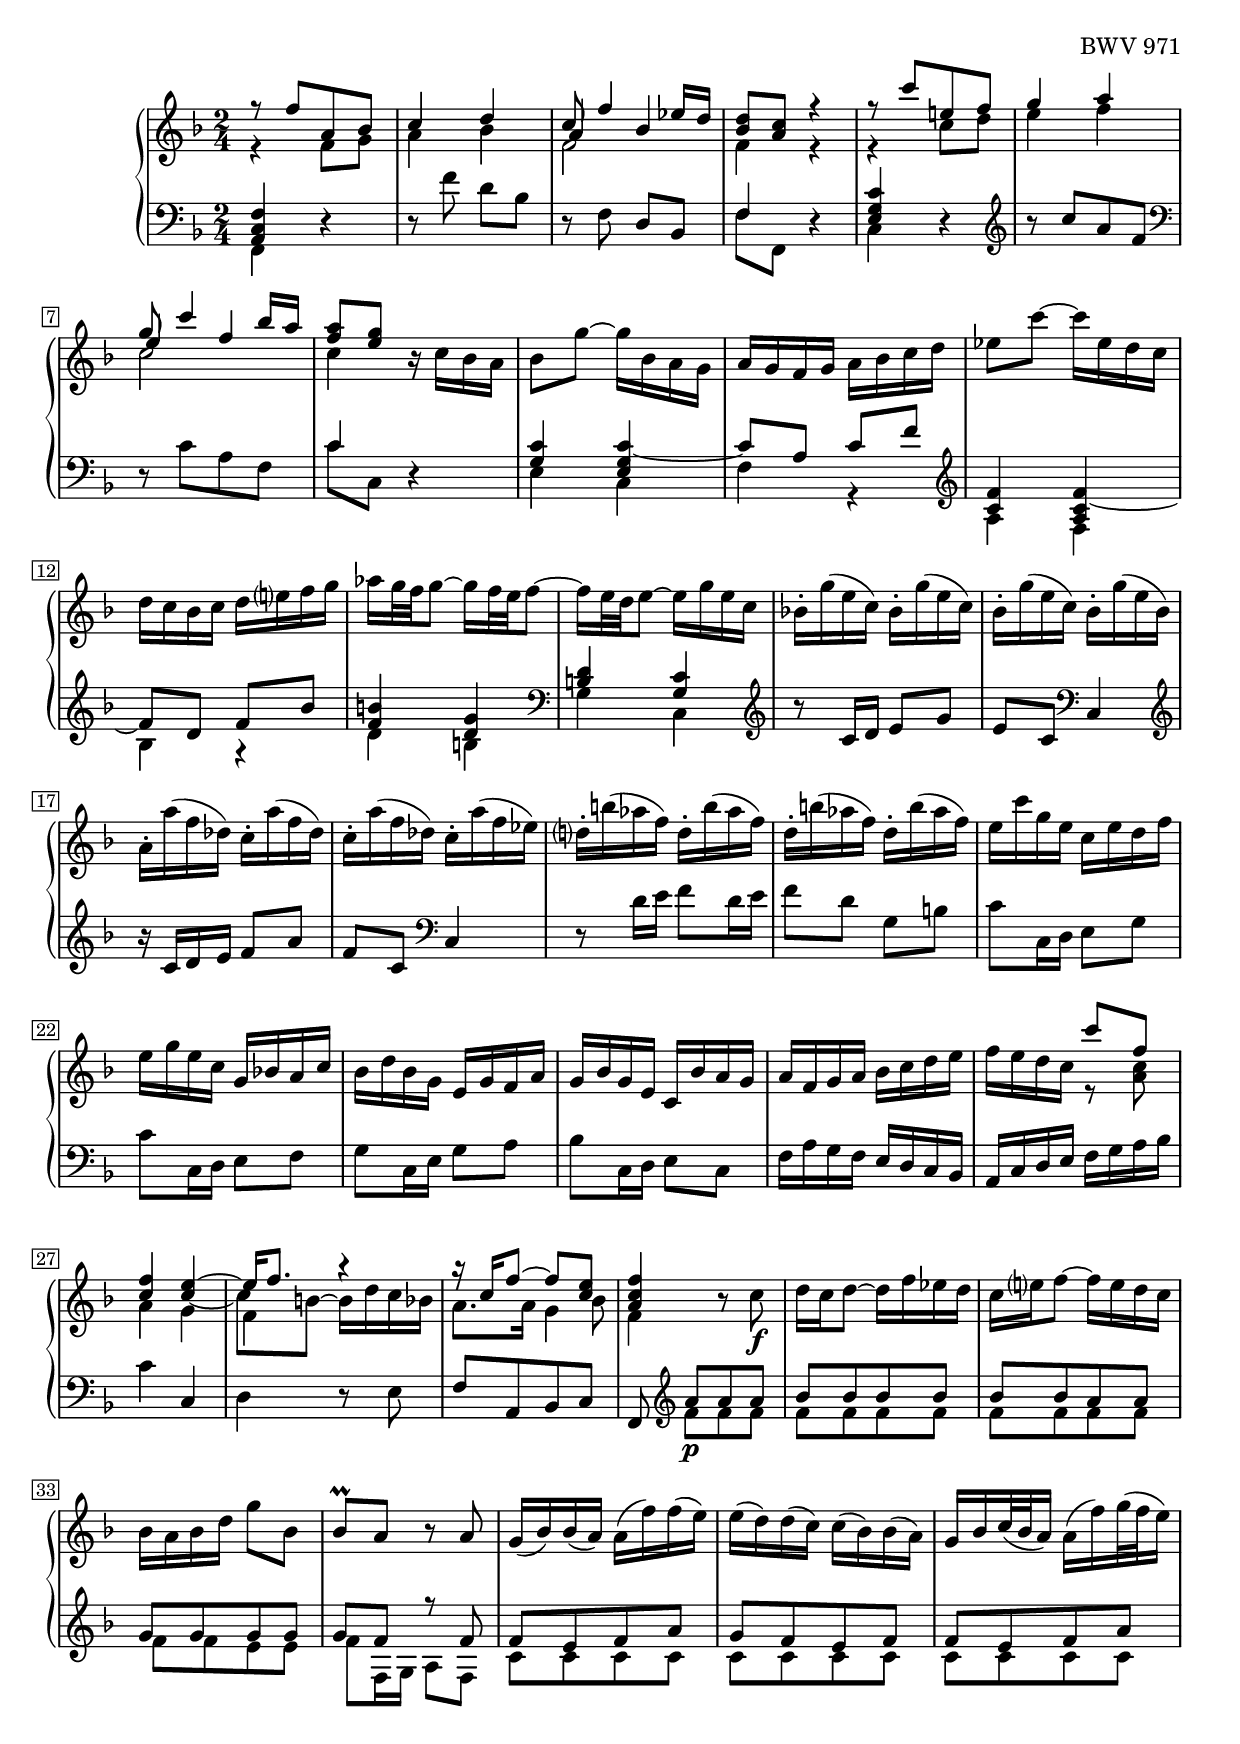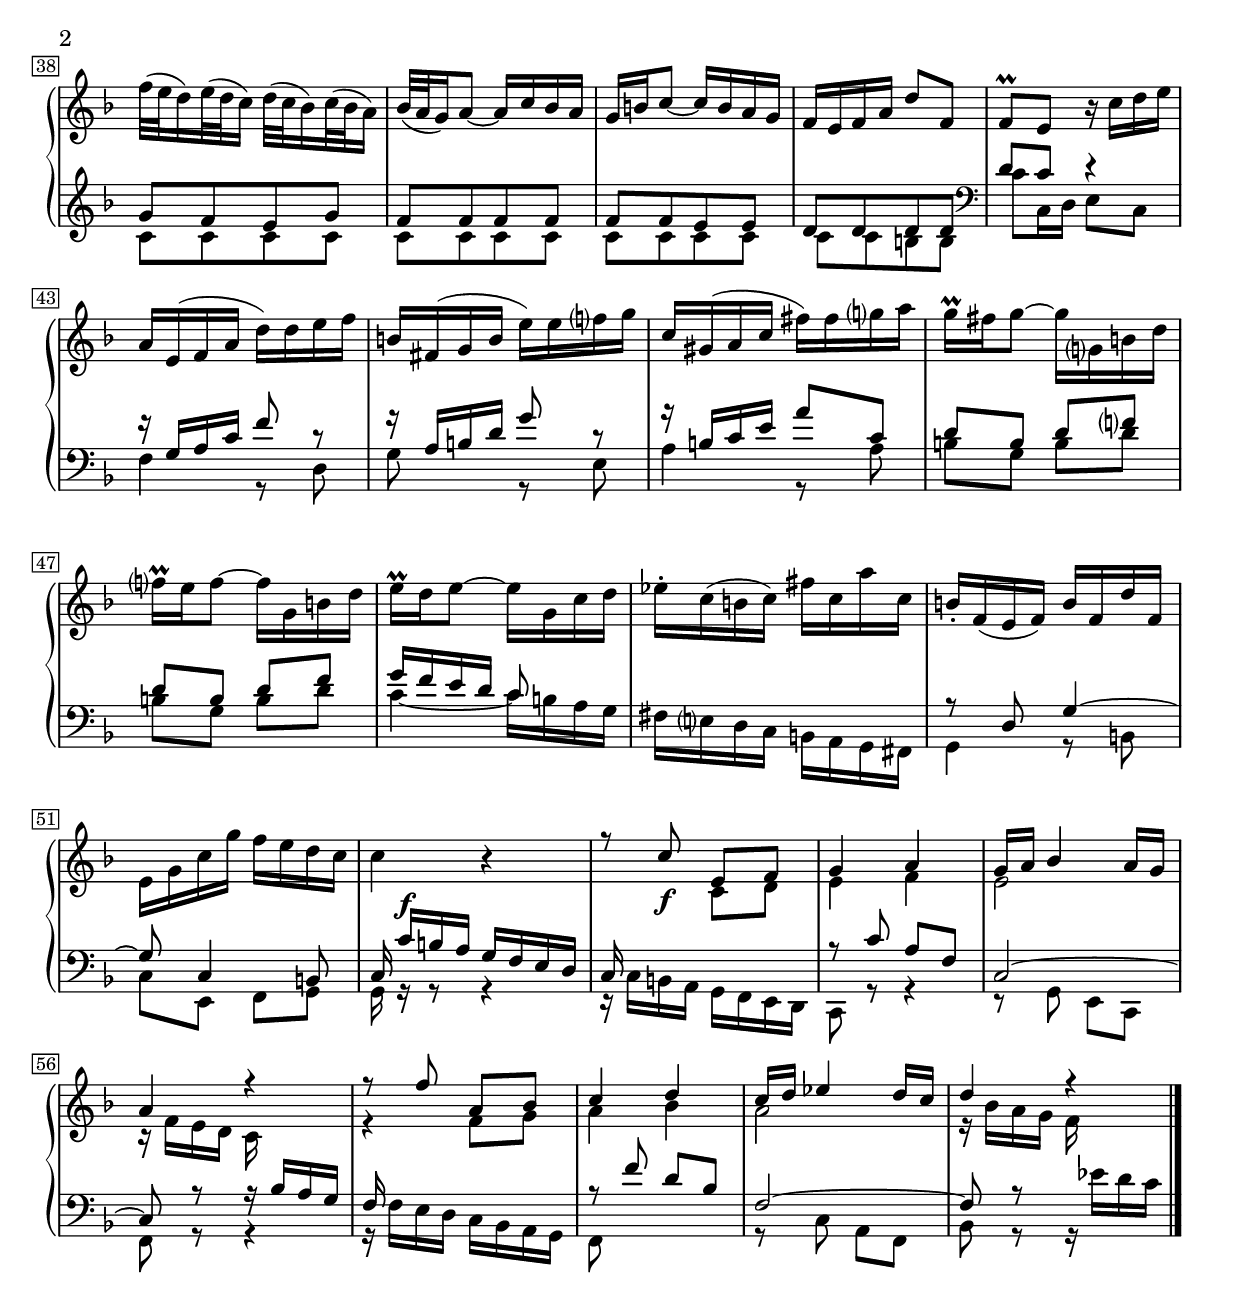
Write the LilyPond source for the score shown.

Global = {
  \key f \major
  \time 2/4
  \include "../global.ly"
}

Upper = \relative c'' {
  \clef treble
  %1
  <<
    {
  |   r8 f[ a, bes]
  |   c4 d
  |   c8 f4 es16 d
  |   <bes d>8 <a c> r4
    }
    \\
    {
  |   r4 f8 g
  |   a4 bes
  |   f2
  |   f4 r
    }
    \\
    {
  |   s2
  |   s2
  |   a4 bes
  |   s2
    }
  >>
  %5
  <<
    {
  |   r8 c'[ e,! f]
  |   g4 a
  |   g8 c4 bes16 a
  |   <f a>8 <e g>
    }
    \\
    {
  |   r4 c8 d
  |   e4 f
  |   c2
  |   c4
    }
    \\
    {
  |   s2
  |   s2
  |   e4 f
  |   s4
    }
  >>
      r16 c16 bes a
  | bes8 g'~ g16 bes,16 a g
  %10
  | a g f g a bes c d
  | es8 c'~ c16 es, d c
  | d c bes c d e f g
  | as16 g32 f g8~ g16 f32 e f8~
  | f16 e32 d e8~ e16 g e c
  %15
  | bes!-. g'( e c) bes-. g'( e c)
  | bes-. g'( e c) bes-. g'( e bes)
  | a-. a'( f des) c-. a'( f des)
  | c-. a'( f des) c-. a'( f es)
  | d-. b'( as f) d-. b'( as f)
  %20
  | d-. b'( as f) d-. b'( as f)
  | e c' g e c e d f
  | e g e c g bes! a c
  | bes d bes g e g f a
  | g bes g e c bes' a g
  %25
  | a f g a bes c d e
  | f e d c
  <<
    {
      c'8 f,
  |   <c f>4 <c e>~
  |   e16 f8. r4
  |   r16 c f8^~ f <c e>
  |   <a c f>4
    }
    \\
    {
      r8 <a c>
  |   a4 g
  |   f s
  |   s4 s8 bes
  |   s4
    }
    \\
    {
      \voiceFour
      s4
 |    s2
 |    c8 b~b16 d c bes
 |    a8. a16 g4
 |    f
    }
  >>
    r8 c'\f
  %31
  | d16 c d8~d16 f es d
  | c e f8~f16 e d c
  | bes a bes d g8 bes,
  | bes\prall a r a
  %35
  | g16( bes) bes( a) a( f') f( e)
  | e( d) d( c) c( bes) bes( a)
  | g bes c32( bes a16) a( f') g32( f e16)
  | f32( e d16) e32( d c16) d32( c bes16) c32( bes a16)
  | bes32( a g16) a8~ a16 c16 bes a
  %40
  | g b c8~ c16 b a g
  | f e f a d8 f,
  | f\prall e r16 c' d e
  | a, e( f a d) d e f
  | b, fis( g b e) e f g
  %45
  | c, gis( a c fis) fis g a
  | g\prall fis g8~ g16 g, b d
  | f\prall e f8~ f16 g,  b d
  | e\prall d e8~ e16 g, c d
  | es-. c( b c) fis c a' c,
  %50
  | b-. f( e f) b f d' f,
  | e g c g' f e d c
  | c4 r4
  <<
    {
  |   r8 c\f e, f
  |   g4 a
  %55.1
  |   g16 a bes4 a16 g
  |   a4 r
  |   r8 f' a, bes
  |   c4 d
  |   c16 d es4 d16 c
  %60.1
  |   d4 r
    }
    \\
    {
  |   s4 c,8 d
  |   e4 f
  %55.2
  |   e2
  |   r16 f e d c s16 s8
  |   r4 f8 g
  |   a4 bes
  |   a2
  %60.2
  |   r16 bes a g f s16 s8
    }
  >> |


  \fine

% la si do re mi fa sol
%  a b  c  d  e  f  g
}

Lower = \relative c {
  \clef bass
  <<
    <a c f>4
    \\
    f4
  >>
    r4
  | r8 f'' d bes
  | r8 f d bes
  |
  <<
    f'4
    \\
    { f8 f, }
  >>
    r4
  %5
  |
  <<
    <e' g c>4
    \\
    c4
  >>
    r4 \clef treble
  | r8 c''[ a f] \clef bass
  | r8 c[ a f]
  |
  <<
    c'4
    \\
    { c8 c, }
  >>
    r4
  |
  <<
    {
      <g' c>4 <e g c>~
  |   c'8 a c f
    }
    \\
    {
      e,4 c
  |   f r
    }
  >> \clef treble
  %11
  <<
    {
      <c' f>4 <a c f>~
  |   f'8 d f bes
  |   <f b>4 <d g>
  |   \clef bass <b d> <g c>
    }
    \\
    {
      a4 f
  |   bes r
  |   d b
  |   g c,
    }
  >>
  %15
    \clef treble
    r8 c'16 d e8 g
  | e c \clef bass c,4
  | \clef treble r16 c'16 d e f8 a
  | f c \clef bass c,4
  | r8 d'16 e f8 d16 e
  %20
  | f8 d g, b
  | c c,16 d e8 g
  | c c,16 d e8 f
  | g c,16 e g8 a
  | bes c,16 d e8 c
  %25
  | f16 a g f e d c bes
  | a c d e f g a bes
  | c4 c,
  | d r8 e
  | f[ a, bes c]
  %30
  | f, \clef treble
  <<
    {
      a''\p[ a a]
  |   bes[ bes bes bes]
  |   bes[ bes a a]
  |   g[ g g g]
  |   g f r f
  %35.1
  |   f[ e f a]
  |   g[ f e f]
  |   f[ e f a]
  |   g[ f e g]
  |   f[ f f f]
  %40.1
  |   f[ f e e]
  |   d[ d d d]
    }
    \\
    {
      f[ f f]
  |   f[ f f f]
  |   f[ f f f]
  |   f[ f e e]
  |   f f,16 g a8 f
  %35.2
  |   c'[ c c c]
  |   c[ c c c]
  |   c[ c c c]
  |   c[ c c c]
  |   c[ c c c]
  %40.2
  |   c[ c c c]
  |   c[ c b b]
    }
  >>
  | \clef bass
  <<
    {
      d8 c r4
  |   r16 g a c f8 r8
  |   r16 a, b d g8 r8
  %45.1
  |   r16 b, c e a8 c,8
  |   d b d f
  |   d b d f
  |   g16 f e d c8 s8
  |   s2
  %50.1
  |   r8 d, g4^~
  |   g8 c,4 b8
  |   c16 c'^\f[ b a] g f e d
  |   c s16 s8 s4
  |   r8 c' a f
  %55.1
  |   c2^~
  |   c8 r r16 bes'16 a g
  |   f s16 s8 s4
  |   r8 f' d bes
  |   f2^~
  %60.1
  |   f8 r8 s16
    }
    \\
    {
      c'8 c,16 d e8 c
  |   f4 r8 d
  |   g s r e
  %45.2
  |   a4 r8 a
  |   b g b d
  |   b g b d
  |   c4_~c16 b a g
  |   fis e d c b a g fis
  %50.2
  |   g4 r8 b
  |   c e, f g
  |   g16 r16 r8 r4
  |   r16 c b a g f e d
  |   c8 r r4
  %55.2
  |   r8 g' e c
  |   f r r4
  |   r16 f'16 e d c bes a g
  |   f8 s8 s4
  |   r8 c' a f
  %60.2
  |   bes r8 r16
    }
  >>
    es' d c
  |


  \fine

% la si do re mi fa sol
%  a b  c  d  e  f  g
}

\score {
  \new PianoStaff
  <<
    \accidentalStyle Score.piano-cautionary
    \new Staff = "upper" {
      \Global
      \Upper
    }
    \new Staff = "lower" {
      \Global
      \Lower
    }
  >>
  \header {
    composer = "Johann Sebastian Bach"
    opus = "BWV 971"
    %subtitle = ""
    title = \markup {
      %\override #'(font-name . "TeX Gyre Schola") {
        "CONCERTO"
      %}
    }
  }
  \layout {
    \context {
      \Voice
      \remove Tie_engraver
    }
    \context {
      \Staff
      \consists Tie_engraver
    }
  }
  \midi { }
}
